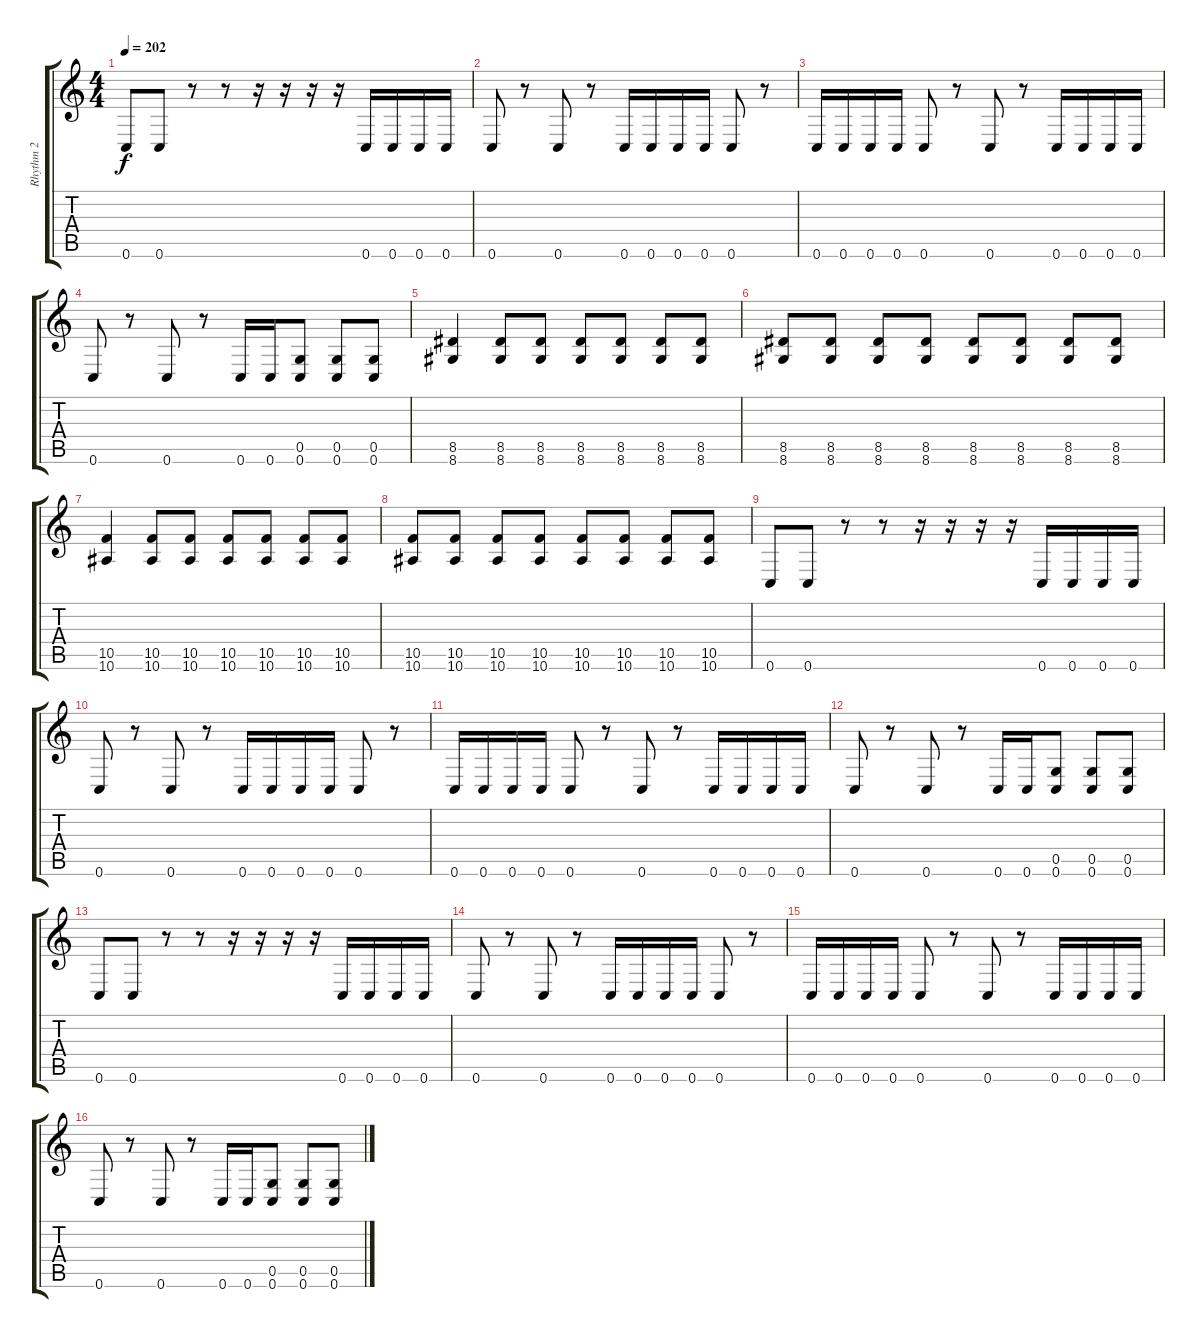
\track ("Rhythm 2" "Rhythm 2") {instrument distortionguitar}
\staff {score tabs}
\tuning (D4 A3 F3 C3 G2 C2) {hide}
\ts (4 4)
\tempo 202
\clef g2
\ks c
0.6.8{dy f} 0.6.8 r.8 r.8 r.16 r.16 r.16 r.16 0.6.16 0.6.16 0.6.16 0.6.16 |
0.6.8 r.8 0.6.8 r.8 0.6.16 0.6.16 0.6.16 0.6.16 0.6.8 r.8 |
0.6.16 0.6.16 0.6.16 0.6.16 0.6.8 r.8 0.6.8 r.8 0.6.16 0.6.16 0.6.16 0.6.16 |
0.6.8 r.8 0.6.8 r.8 0.6.16 0.6.16 (0.5 0.6).8 (0.5 0.6).8 (0.5 0.6).8 |
(8.5 8.6).4 (8.5 8.6).8 (8.5 8.6).8 (8.5 8.6).8 (8.5 8.6).8 (8.5 8.6).8 (8.5 8.6).8 |
(8.5 8.6).8 (8.5 8.6).8 (8.5 8.6).8 (8.5 8.6).8 (8.5 8.6).8 (8.5 8.6).8 (8.5 8.6).8 (8.5 8.6).8 |
(10.5 10.6).4 (10.5 10.6).8 (10.5 10.6).8 (10.5 10.6).8 (10.5 10.6).8 (10.5 10.6).8 (10.5 10.6).8 |
(10.5 10.6).8 (10.5 10.6).8 (10.5 10.6).8 (10.5 10.6).8 (10.5 10.6).8 (10.5 10.6).8 (10.5 10.6).8 (10.5 10.6).8 |
0.6.8 0.6.8 r.8 r.8 r.16 r.16 r.16 r.16 0.6.16 0.6.16 0.6.16 0.6.16 |
0.6.8 r.8 0.6.8 r.8 0.6.16 0.6.16 0.6.16 0.6.16 0.6.8 r.8 |
0.6.16 0.6.16 0.6.16 0.6.16 0.6.8 r.8 0.6.8 r.8 0.6.16 0.6.16 0.6.16 0.6.16 |
0.6.8 r.8 0.6.8 r.8 0.6.16 0.6.16 (0.5 0.6).8 (0.5 0.6).8 (0.5 0.6).8 |
0.6.8 0.6.8 r.8 r.8 r.16 r.16 r.16 r.16 0.6.16 0.6.16 0.6.16 0.6.16 |
0.6.8 r.8 0.6.8 r.8 0.6.16 0.6.16 0.6.16 0.6.16 0.6.8 r.8 |
0.6.16 0.6.16 0.6.16 0.6.16 0.6.8 r.8 0.6.8 r.8 0.6.16 0.6.16 0.6.16 0.6.16 |
0.6.8 r.8 0.6.8 r.8 0.6.16 0.6.16 (0.5 0.6).8 (0.5 0.6).8 (0.5 0.6).8
